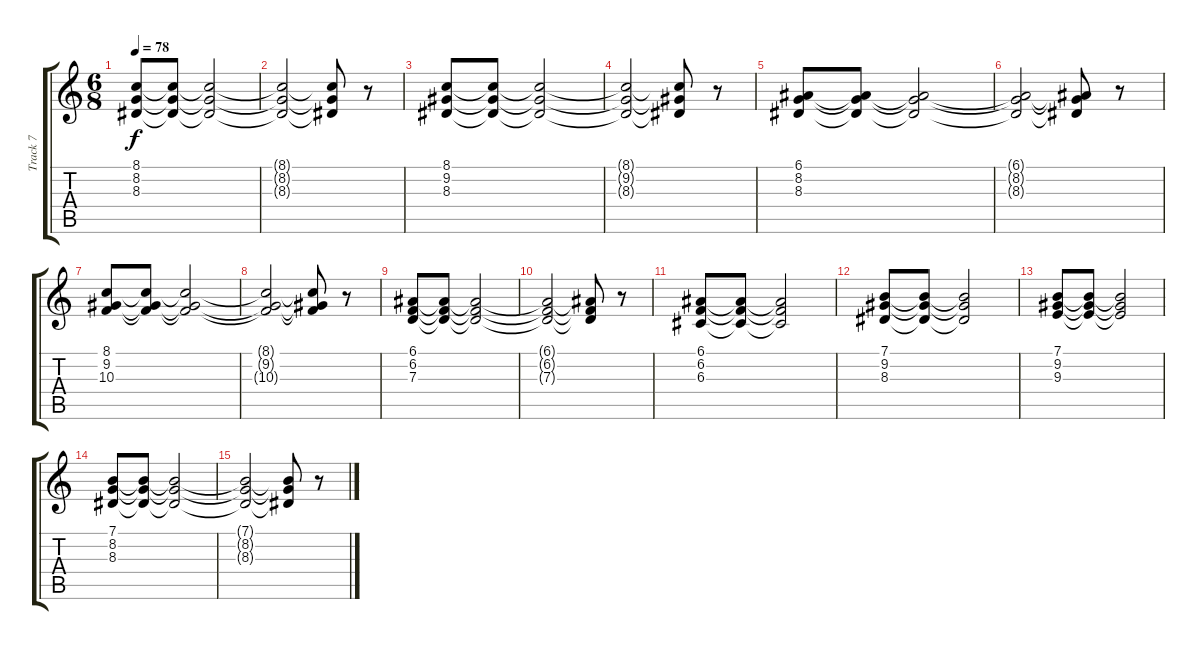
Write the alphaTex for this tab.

\track ("Track 7" "Track 7") {instrument pad4choir}
\staff {score tabs}
\tuning (E4 B3 G3 D3 A2 E2) {hide}
\ts (6 8)
\tempo 78
\clef g2
\ks c
(8.1 8.2 8.3).8{dy f volume 8} (8.1{t} 8.2{t} 8.3{t}).8{volume 1} (8.1{t} 8.2{t} 8.3{t}).2 |
(8.1{t} 8.2{t} 8.3{t}).2 (8.1{t} 8.2{t} 8.3{t}).8 r.8 |
(8.1 9.2 8.3).8{volume 8} (8.1{t} 9.2{t} 8.3{t}).8{volume 1} (8.1{t} 9.2{t} 8.3{t}).2 |
(8.1{t} 9.2{t} 8.3{t}).2 (8.1{t} 9.2{t} 8.3{t}).8 r.8 |
(6.1 8.2 8.3).8{volume 8} (6.1{t} 8.2{t} 8.3{t}).8{volume 1} (6.1{t} 8.2{t} 8.3{t}).2 |
(6.1{t} 8.2{t} 8.3{t}).2 (6.1{t} 8.2{t} 8.3{t}).8 r.8 |
(8.1 9.2 10.3).8{volume 8} (8.1{t} 9.2{t} 10.3{t}).8{volume 1} (8.1{t} 9.2{t} 10.3{t}).2 |
(8.1{t} 9.2{t} 10.3{t}).2 (8.1{t} 9.2{t} 10.3{t}).8 r.8 |
(6.1 6.2 7.3).8{volume 8} (6.1{t} 6.2{t} 7.3{t}).8{volume 1} (6.1{t} 6.2{t} 7.3{t}).2 |
(6.1{t} 6.2{t} 7.3{t}).2 (6.1{t} 6.2{t} 7.3{t}).8 r.8 |
(6.1 6.2 6.3).8{volume 8} (6.1{t} 6.2{t} 6.3{t}).8{volume 2} (6.1{t} 6.2{t} 6.3{t}).2 |
(7.1 9.2 8.3).8{volume 8} (7.1{t} 9.2{t} 8.3{t}).8{volume 2} (7.1{t} 9.2{t} 8.3{t}).2 |
(7.1 9.2 9.3).8{volume 8} (7.1{t} 9.2{t} 9.3{t}).8{volume 2} (7.1{t} 9.2{t} 9.3{t}).2 |
(7.1 8.2 8.3).8{volume 8} (7.1{t} 8.2{t} 8.3{t}).8{volume 1} (7.1{t} 8.2{t} 8.3{t}).2 |
(7.1{t} 8.2{t} 8.3{t}).2 (7.1{t} 8.2{t} 8.3{t}).8 r.8
